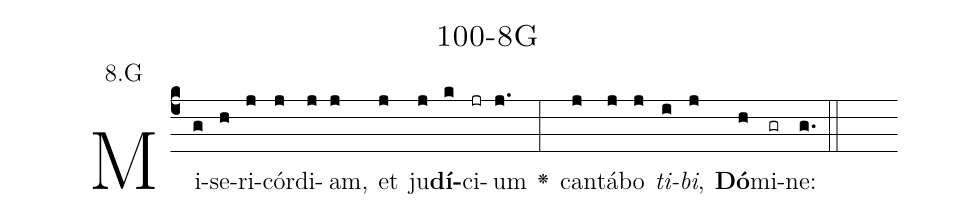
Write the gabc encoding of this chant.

name: 100-8G;
annotation: 8.G;
%%
(c4)Mi(g)se(h)ri(j)cór(j)di(j)am,(j) et(j) ju(j)<b>dí</b>(k)ci(jr)um(j.) <v>\greheightstar</v>(:) can(j)tá(j)bo(j) <i>ti</i>(i)<i>bi</i>,(j) <b>Dó</b>(h)mi(gr)ne:(g.) (::)


%E(j) u(j) o(i) u(j) a(h) e.(g.) (::)
